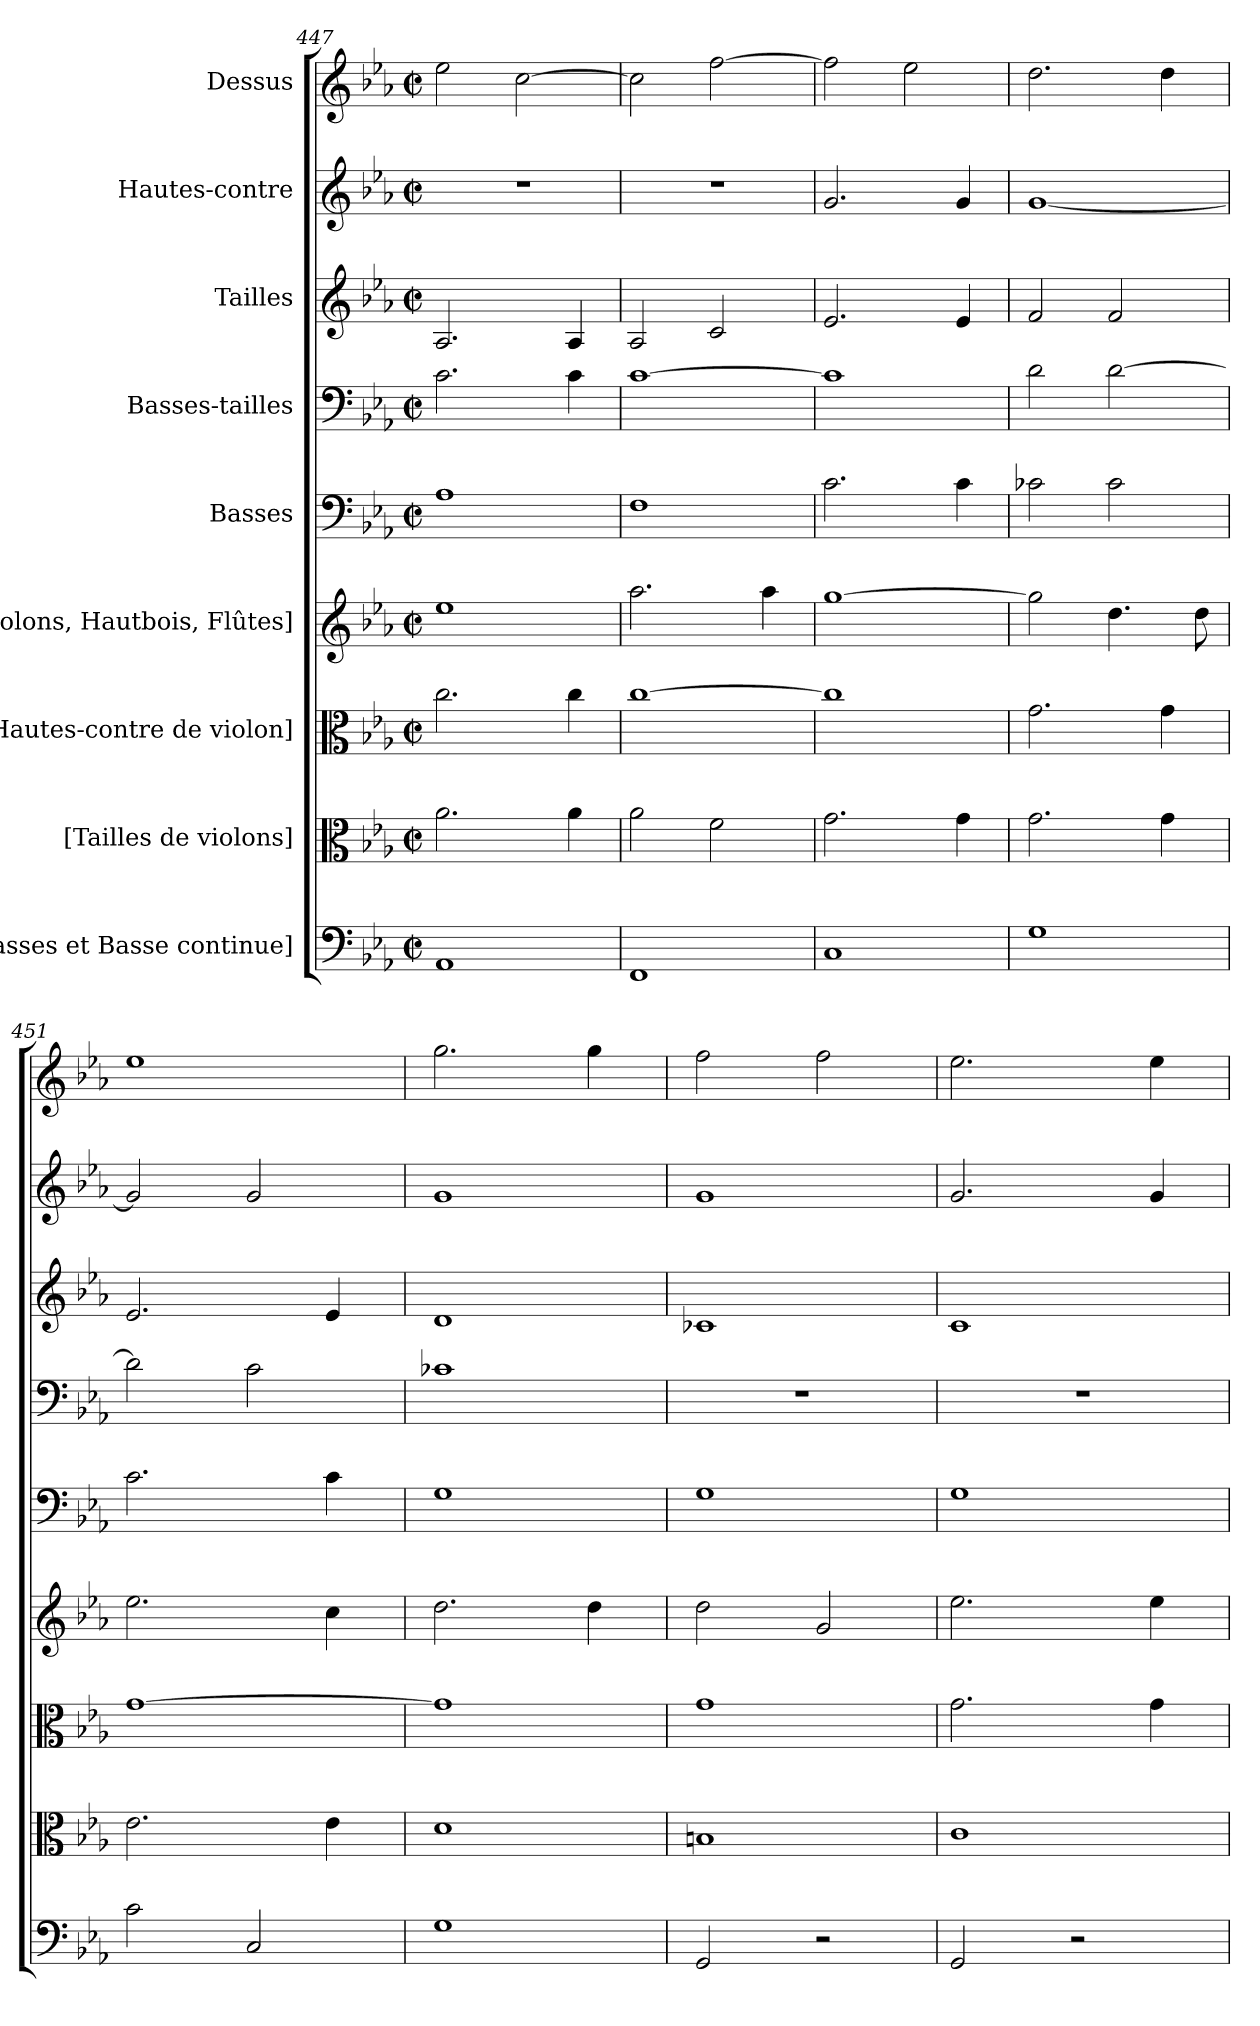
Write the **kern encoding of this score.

**kern	**kern	**kern	**kern	**kern	**kern	**kern	**kern	**kern
*part9	*part8	*part7	*part6	*part5	*part4	*part3	*part2	*part1
*staff9	*staff8	*staff7	*staff6	*staff5	*staff4	*staff3	*staff2	*staff1
*I"[Basses et Basse continue]	*I"[Tailles de violons]	*I"[Hautes-contre de violon]	*I"[Violons, Hautbois, Flûtes]	*I"Basses	*I"Basses-tailles	*I"Tailles	*I"Hautes-contre	*I"Dessus
*clefF4	*clefC3	*clefC3	*clefG2	*clefF4	*clefF4	*clefG2	*clefG2	*clefG2
*k[b-e-a-]	*k[b-e-a-]	*k[b-e-a-]	*k[b-e-a-]	*k[b-e-a-]	*k[b-e-a-]	*k[b-e-a-]	*k[b-e-a-]	*k[b-e-a-]
*E-:	*E-:	*E-:	*E-:	*E-:	*E-:	*E-:	*E-:	*E-:
*M2/2	*M2/2	*M2/2	*M2/2	*M2/2	*M2/2	*M2/2	*M2/2	*M2/2
*met(c|)	*met(c|)	*met(c|)	*met(c|)	*met(c|)	*met(c|)	*met(c|)	*met(c|)	*met(c|)
=447	=447	=447	=447	=447	=447	=447	=447	=447
1AA-	2.a-\	2.cc\	1ee-	1A-	2.c\	2.A-/	1r	2ee-\
.	.	.	.	.	.	.	.	[2cc\
.	4a-\	4cc\	.	.	4c\	4A-/	.	.
!!LO:PB:g=z
=448	=448	=448	=448	=448	=448	=448	=448	=448
1FF	2a-\	[1cc	2.aa-\	1F	[1c	2A-/	1r	2cc\]
.	2f\	.	.	.	.	2c/	.	[2ff\
.	.	.	4aa-\	.	.	.	.	.
=449	=449	=449	=449	=449	=449	=449	=449	=449
1C	2.g\	1cc]	[1gg	2.c\	1c]	2.e-/	2.g/	2ff\]
.	.	.	.	.	.	.	.	2ee-\
.	4g\	.	.	4c\	.	4e-/	4g/	.
=450	=450	=450	=450	=450	=450	=450	=450	=450
1G	2.g\	2.g\	2gg\]	2c-X\	2d\	2f/	[1g	2.dd\
.	.	.	4.dd>\	2c-\	[2d\	2f/	.	.
.	4g\	4g\	.	.	.	.	.	4dd\
.	.	.	8dd\	.	.	.	.	.
=451	=451	=451	=451	=451	=451	=451	=451	=451
2c\	2.e-\	[1g	2.ee-\	2.c\	2d\]	2.e-/	2g/]	1ee-
2C/	.	.	.	.	2c\	.	2g/	.
.	4e-\	.	4cc\	4c\	.	4e-/	.	.
=452	=452	=452	=452	=452	=452	=452	=452	=452
1G	1d	1g]	2.dd\	1G	1c-X	1d	1g	2.gg\
.	.	.	4dd\	.	.	.	.	4gg\
!!LO:PB:g=z
=453	=453	=453	=453	=453	=453	=453	=453	=453
2GG/	1Bn	1g	2dd\	1G	1r	1c-X	1g	2ff\
2r	.	.	2g/	.	.	.	.	2ff\
=454	=454	=454	=454	=454	=454	=454	=454	=454
2GG/	1c	2.g\	2.ee-\	1G	1r	1c	2.g/	2.ee-\
2r	.	.	.	.	.	.	.	.
.	.	4g\	4ee-\	.	.	.	4g/	4ee-\
=	=	=	=	=	=	=	=	=
*-	*-	*-	*-	*-	*-	*-	*-	*-
